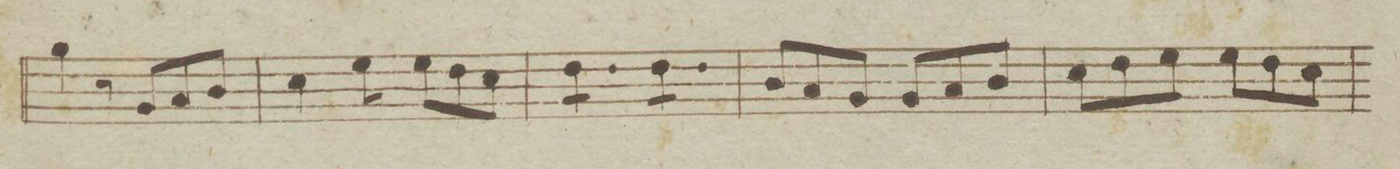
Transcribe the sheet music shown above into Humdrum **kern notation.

**kern	**dynam
*I"Fagotto Primo.	*
*clefF4	*
*k[fnb-e-]	*
*met(c)	*
*M6/8	*
4B-\	.
8r	.
8BB-/L	.
8C/	.
8D/J	.
=197	=197
4E-\	.
8G\	.
8G\L	.
8F\	.
8E-\J	.
=198	=198
*tremolo	*
8F\L	.
8F\	.
8F\J	.
8F\L	.
8F\	.
8F\J	.
*Xtremolo	*
=199	=199
8D/L	.
8C/	.
8BB-/J	.
8BB-/L	.
8C/	.
8D/J	.
=200	=200
8E-\L	.
8F\	.
8G\J	.
8G\L	.
8F\	.
8E-\J	.
=201	=201
*-	*-
